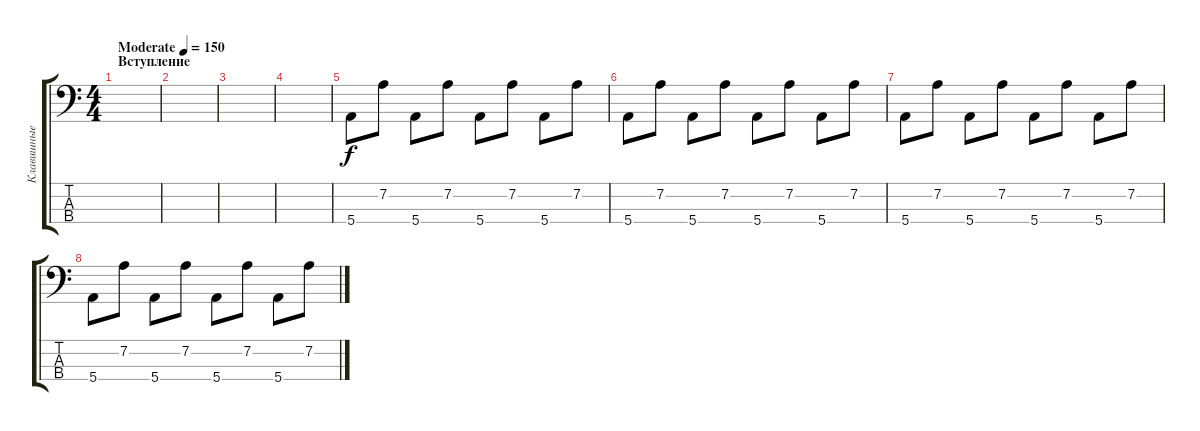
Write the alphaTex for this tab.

\track ("Клавишные " "Клавишные ") {instrument synthbass1}
\staff {score tabs}
\tuning (G2 D2 A1 E1) {hide}
\ts (4 4)
\section ("" "Вступление")
\tempo (150 "Moderate")
\clef f4
\ks c
|
|
|
|
5.4.8 7.2.8 5.4.8 7.2.8 5.4.8 7.2.8 5.4.8 7.2.8 |
5.4.8 7.2.8 5.4.8 7.2.8 5.4.8 7.2.8 5.4.8 7.2.8 |
5.4.8 7.2.8 5.4.8 7.2.8 5.4.8 7.2.8 5.4.8 7.2.8 |
5.4.8 7.2.8 5.4.8 7.2.8 5.4.8 7.2.8 5.4.8 7.2.8
